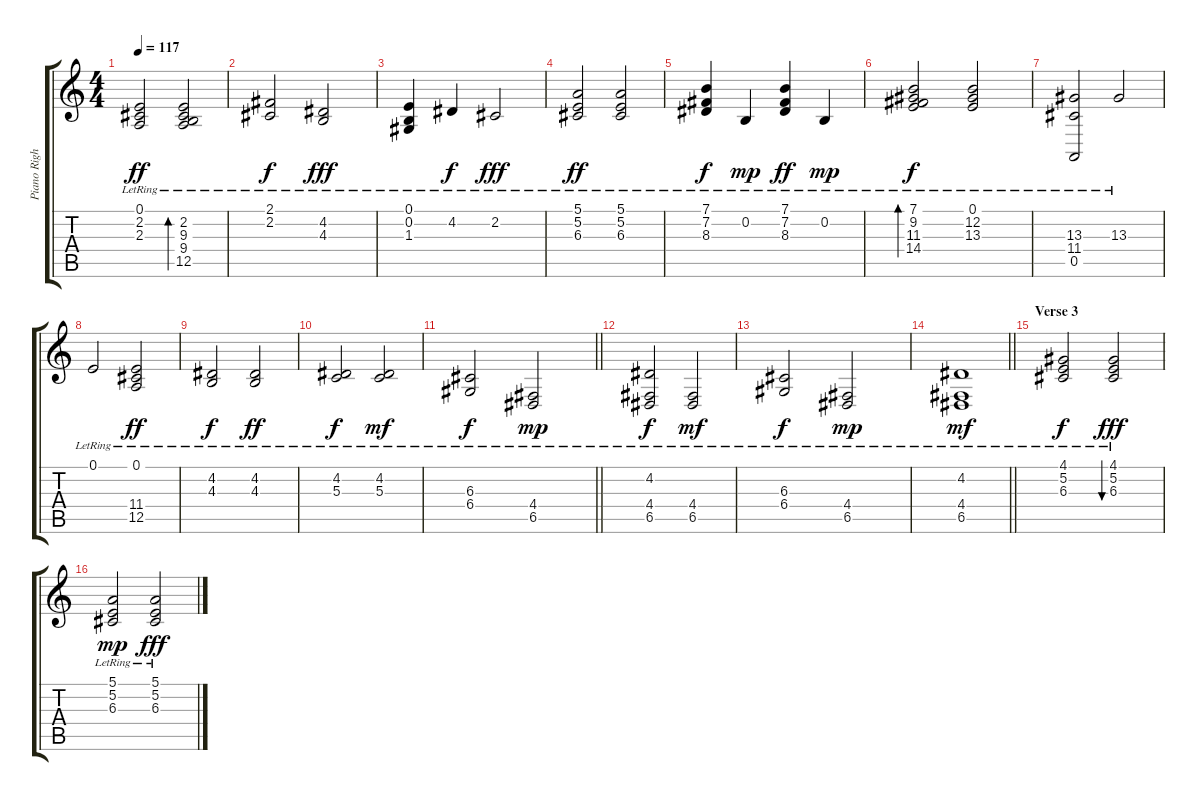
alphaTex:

\track ("Piano Right" "Piano Righ") {instrument acousticgrandpiano}
\staff {score tabs}
\tuning (E4 B3 G3 D3 A2 E2) {hide}
\ts (4 4)
\tempo 117
\clef g2
\ks c
(0.1{lr} 2.2{lr} 2.3{lr}).2{dy ff} (2.2{lr} 9.3{lr} 9.4{lr} 12.5{lr}).2{bd 240} |
(2.1{lr} 2.2{lr}).2{dy f} (4.2{lr} 4.3{lr}).2{dy fff} |
(0.1{lr} 0.2{lr} 1.3{lr}).4 4.2{lr}.4{dy f} 2.2{lr}.2{dy fff} |
(5.1{lr} 5.2{lr} 6.3{lr}).2{dy ff} (5.1{lr} 5.2{lr} 6.3{lr}).2 |
(7.1{lr} 7.2{lr} 8.3{lr}).4{dy f} 0.2{lr}.4{dy mp} (7.1{lr} 7.2{lr} 8.3{lr}).4{dy ff} 0.2{lr}.4{dy mp} |
(7.1{lr} 9.2{lr} 11.3{lr} 14.4{lr}).2{bd 240 dy f} (0.1{lr} 12.2{lr} 13.3{lr}).2 |
(13.3{lr} 11.4{lr} 0.5).2 13.3{lr}.2 |
0.1{lr}.2 (0.1{lr} 11.4{lr} 12.5{lr}).2{dy ff} |
(4.2{lr} 4.3{lr}).2{dy f} (4.2{lr} 4.3{lr}).2{dy ff} |
(4.2{lr} 5.3{lr}).2{dy f} (4.2{lr} 5.3{lr}).2{dy mf} |
\barLineRight lightlight
(6.3{lr} 6.4{lr}).2{dy f} (4.4{lr} 6.5{lr}).2{dy mp} |
(4.2{lr} 4.4{lr} 6.5{lr}).2{dy f} (4.4{lr} 6.5{lr}).2{dy mf} |
(6.3{lr} 6.4{lr}).2{dy f} (4.4{lr} 6.5{lr}).2{dy mp} |
\barLineRight lightlight
(4.2{lr} 4.4{lr} 6.5{lr}).1{dy mf} |
\section ("" "Verse 3")
(4.1{lr} 5.2{lr} 6.3{lr}).2{dy f} (4.1{lr} 5.2{lr} 6.3{lr}).2{bu 240 dy fff} |
(5.1{lr} 5.2{lr} 6.3{lr}).2{dy mp} (5.1{lr} 5.2{lr} 6.3{lr}).2{dy fff}
